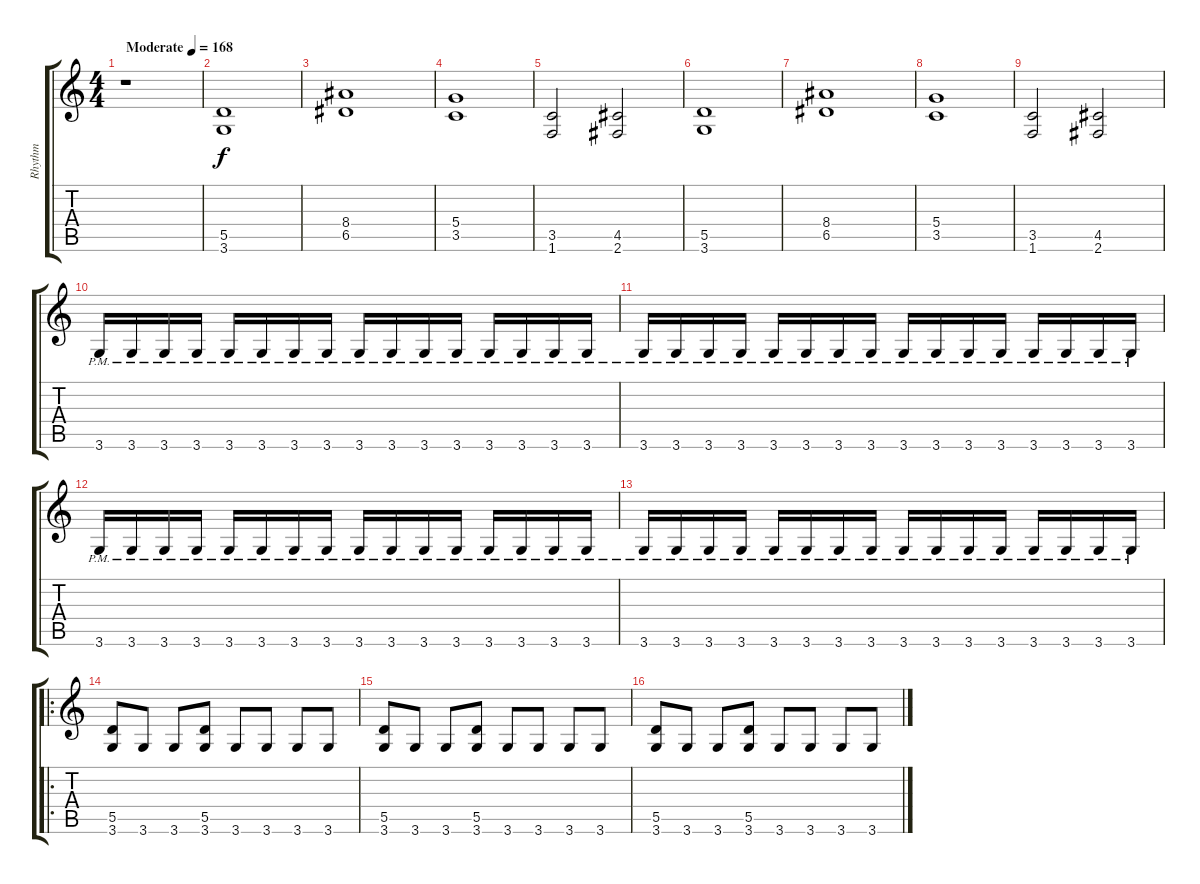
\track ("Rhythm" "Rhythm") {instrument overdrivenguitar}
\staff {score tabs}
\tuning (E4 B3 G3 D3 A2 E2) {hide}
\ts (4 4)
\tempo (168 "Moderate")
\clef g2
\ks c
r.1{dy f instrument overdrivenguitar} |
(5.5 3.6).1 |
(8.4 6.5).1 |
(5.4 3.5).1 |
(3.5 1.6).2 (4.5 2.6).2 |
(5.5 3.6).1 |
(8.4 6.5).1 |
(5.4 3.5).1 |
(3.5 1.6).2 (4.5 2.6).2 |
3.6{pm}.16 3.6{pm}.16 3.6{pm}.16 3.6{pm}.16 3.6{pm}.16 3.6{pm}.16 3.6{pm}.16 3.6{pm}.16 3.6{pm}.16 3.6{pm}.16 3.6{pm}.16 3.6{pm}.16 3.6{pm}.16 3.6{pm}.16 3.6{pm}.16 3.6{pm}.16 |
3.6{pm}.16 3.6{pm}.16 3.6{pm}.16 3.6{pm}.16 3.6{pm}.16 3.6{pm}.16 3.6{pm}.16 3.6{pm}.16 3.6{pm}.16 3.6{pm}.16 3.6{pm}.16 3.6{pm}.16 3.6{pm}.16 3.6{pm}.16 3.6{pm}.16 3.6{pm}.16 |
3.6{pm}.16 3.6{pm}.16 3.6{pm}.16 3.6{pm}.16 3.6{pm}.16 3.6{pm}.16 3.6{pm}.16 3.6{pm}.16 3.6{pm}.16 3.6{pm}.16 3.6{pm}.16 3.6{pm}.16 3.6{pm}.16 3.6{pm}.16 3.6{pm}.16 3.6{pm}.16 |
3.6{pm}.16 3.6{pm}.16 3.6{pm}.16 3.6{pm}.16 3.6{pm}.16 3.6{pm}.16 3.6{pm}.16 3.6{pm}.16 3.6{pm}.16 3.6{pm}.16 3.6{pm}.16 3.6{pm}.16 3.6{pm}.16 3.6{pm}.16 3.6{pm}.16 3.6{pm}.16 |
\ro
(5.5 3.6).8 3.6.8 3.6.8 (5.5 3.6).8 3.6.8 3.6.8 3.6.8 3.6.8 |
(5.5 3.6).8 3.6.8 3.6.8 (5.5 3.6).8 3.6.8 3.6.8 3.6.8 3.6.8 |
(5.5 3.6).8 3.6.8 3.6.8 (5.5 3.6).8 3.6.8 3.6.8 3.6.8 3.6.8
